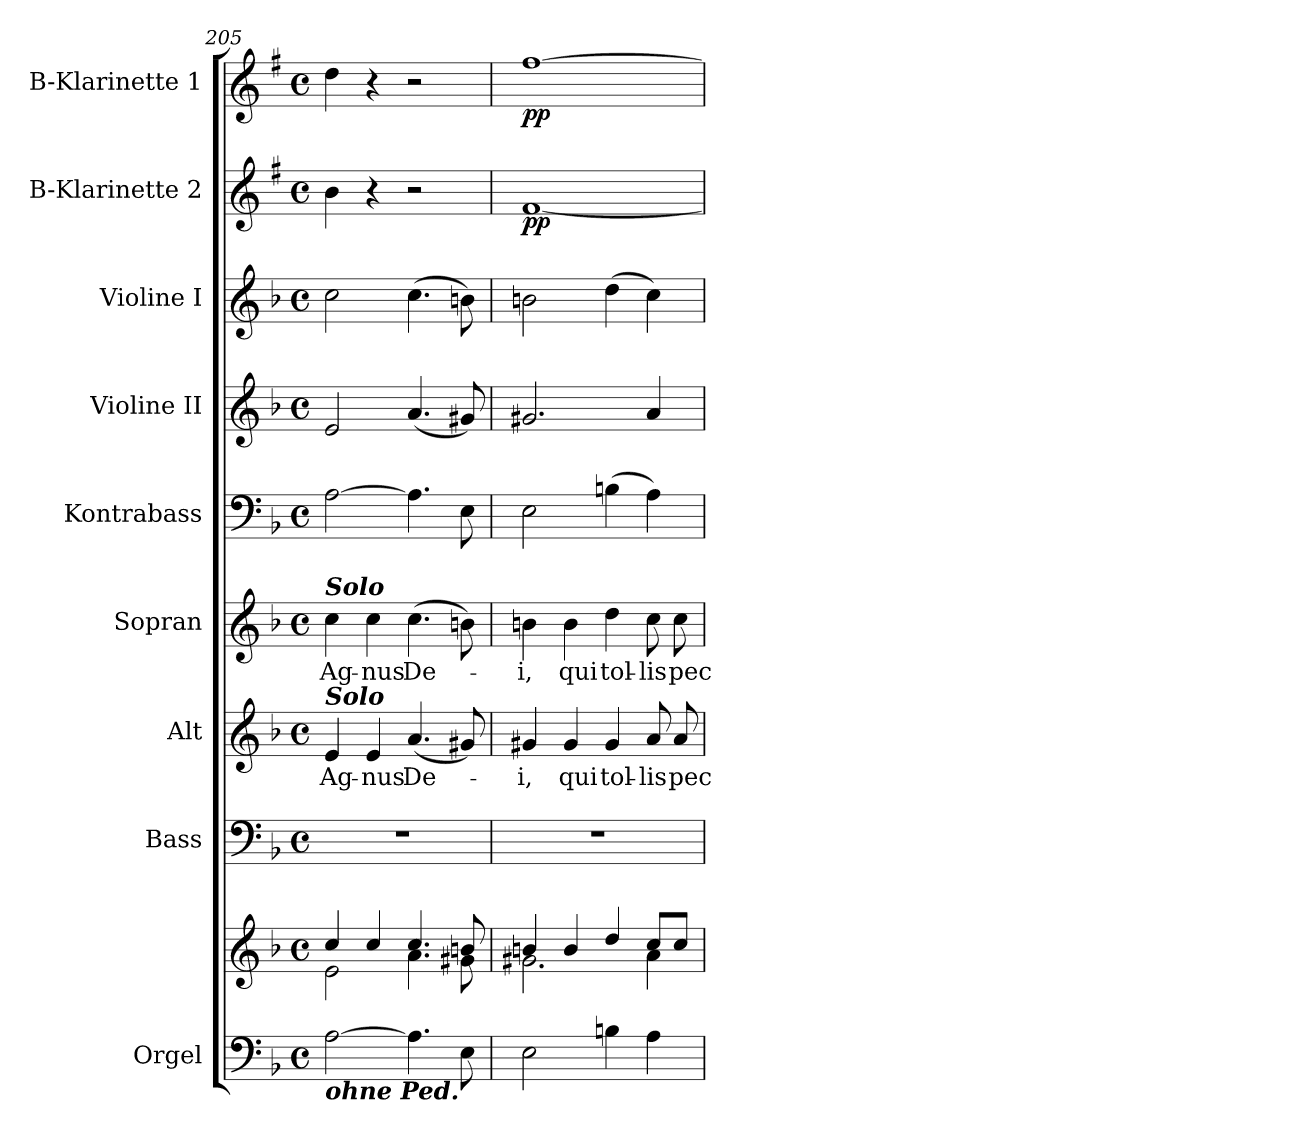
**kern	**kern	**kern	**kern	**text	**kern	**text	**kern	**kern	**kern	**kern	**dynam	**kern	**dynam
*part9	*part9	*part8	*part7	*part7	*part6	*part6	*part5	*part4	*part3	*part2	*part2	*part1	*part1
*staff10	*staff9	*staff8	*staff7	*staff7	*staff6	*staff6	*staff5	*staff4	*staff3	*staff2	*staff2	*staff1	*staff1
*I"Orgel	*	*I"Bass	*I"Alt	*	*I"Sopran	*	*I"Kontrabass	*I"Violine II	*I"Violine I	*I"B-Klarinette 2	*	*I"B-Klarinette 1	*
*I'Org.	*	*I'B.	*I'A.	*	*I'S.	*	*I'Kb.	*I'Vl. II	*I'Vl. I	*I'B Kl. 2	*	*I'B Kl. 1	*
*clefF4	*clefG2	*clefF4	*clefG2	*	*clefG2	*	*clefF4	*clefG2	*clefG2	*clefG2	*	*clefG2	*
*	*	*	*	*	*	*	*ITrd7c12	*	*	*ITrd1c2	*	*ITrd1c2	*
*k[b-]	*k[b-]	*k[b-]	*k[b-]	*	*k[b-]	*	*k[b-]	*k[b-]	*k[b-]	*k[b-]	*	*k[b-]	*
*F:	*F:	*F:	*F:	*	*F:	*	*F:	*F:	*F:	*F:	*	*F:	*
*M4/4	*M4/4	*M4/4	*M4/4	*	*M4/4	*	*M4/4	*M4/4	*M4/4	*M4/4	*	*M4/4	*
*met(c)	*met(c)	*met(c)	*met(c)	*	*met(c)	*	*met(c)	*met(c)	*met(c)	*met(c)	*	*met(c)	*
=205	=205	=205	=205	=205	=205	=205	=205	=205	=205	=205	=205	=205	=205
*	*^	*	*	*	*	*	*	*	*	*	*	*	*
!	!	!	!	!	!	!LO:TX:a:Bi:t=Solo	!	!	!	!	!	!	!	!
!	!	!	!	!LO:TX:a:Bi:t=Solo	!	!	!	!	!	!	!	!	!	!
!LO:TX:b:Bi:t=ohne Ped.	!	!	!	!	!	!	!	!	!	!	!	!	!	!
!	!	!	!	!	!LO:LY:b	!	!LO:LY:b	!	!	!	!	!	!	!
[2A\	4cc/	2e\	1r	4e/	Ag-	4cc\	Ag-	[2AA\	2e/	2cc\	4a\	.	4cc\	.
!	!	!	!	!	!LO:LY:b	!	!LO:LY:b	!	!	!	!	!	!	!
.	4cc/	.	.	4e/	-nus	4cc\	-nus	.	.	.	4r	.	4r	.
!	!	!	!	!	!LO:LY:b	!	!LO:LY:b	!	!	!	!	!	!	!
4.A\]	4.cc/	4.a\	.	(<4.a/	De-	(>4.cc\	De-	4.AA\]	(<4.a/	(>4.cc\	2r	.	2r	.
8E\	8bn/	8g#X\	.	8g#X/)	.	8bn\)	.	8EE\	8g#X/)	8bn\)	.	.	.	.
=206	=206	=206	=206	=206	=206	=206	=206	=206	=206	=206	=206	=206	=206	=206
!	!	!	!	!	!LO:LY:b	!	!LO:LY:b	!	!	!	!	!LO:DY:b	!	!LO:DY:b
2E\	4bn/	2.g#X\	1r	4g#X/	-i,	4bn\	-i,	2EE\	2.g#X/	2bn\	[1e	pp	[1ee	pp
!	!	!	!	!	!LO:LY:b	!	!LO:LY:b	!	!	!	!	!	!	!
.	4b/	.	.	4g#/	qui	4b\	qui	.	.	.	.	.	.	.
!	!	!	!	!	!LO:LY:b	!	!LO:LY:b	!	!	!	!	!	!	!
4Bn\	4dd/	.	.	4g#/	tol-	4dd\	tol-	(>4BBn\	.	(>4dd\	.	.	.	.
!	!	!	!	!	!LO:LY:b	!	!LO:LY:b	!	!	!	!	!	!	!
4A\	8cc/L	4a\	.	8a/	-lis	8cc\	-lis	4AA\)	4a/	4cc\)	.	.	.	.
!	!	!	!	!	!LO:LY:b	!	!LO:LY:b	!	!	!	!	!	!	!
.	8cc/J	.	.	8a/	pec-	8cc\	pec-	.	.	.	.	.	.	.
*	*v	*v	*	*	*	*	*	*	*	*	*	*	*	*
=	=	=	=	=	=	=	=	=	=	=	=	=	=
*-	*-	*-	*-	*-	*-	*-	*-	*-	*-	*-	*-	*-	*-
